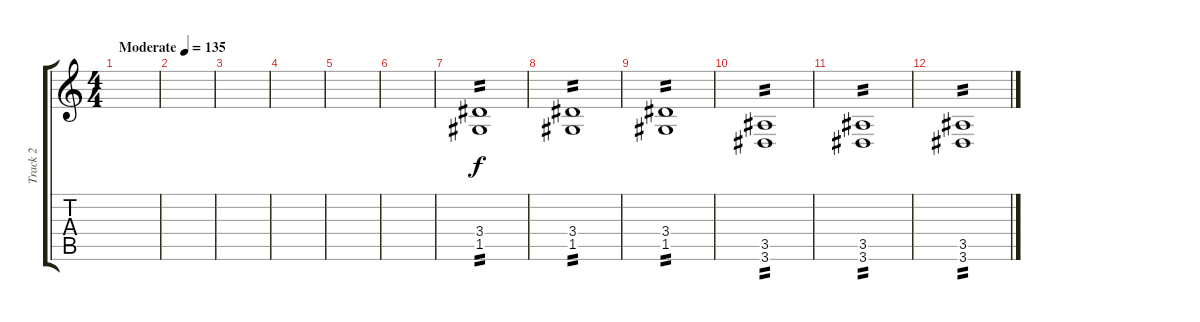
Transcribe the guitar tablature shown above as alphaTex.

\track ("Track 2" "Track 2") {instrument distortionguitar}
\staff {score tabs}
\tuning (D4 A3 F3 C3 G2 C2) {hide}
\ts (4 4)
\tempo (135 "Moderate")
\clef g2
\ks c
|
|
|
|
|
|
(3.4 1.5).1{tp 2} |
(3.4 1.5).1{tp 2} |
(3.4 1.5).1{tp 2} |
(3.5 3.6).1{tp 2} |
(3.5 3.6).1{tp 2} |
(3.5 3.6).1{tp 2}
